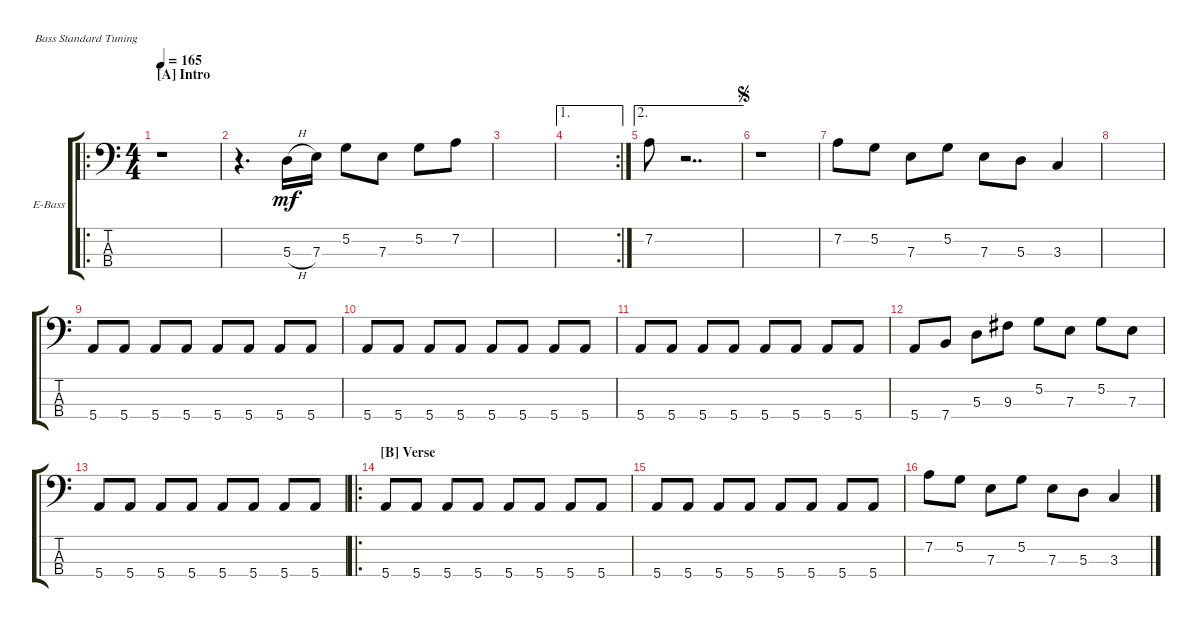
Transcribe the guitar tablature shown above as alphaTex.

\bracketExtendMode groupsimilarinstruments
\firstSystemTrackNameOrientation horizontal
\otherSystemsTrackNameOrientation horizontal
\track ("Bass 1" "E-Bass") {instrument acousticgrandpiano}
\staff {score tabs}
\tuning (G2 D2 A1 E1)
\displaytranspose 12
\ro
\ts (4 4)
\section ("A" "Intro")
\tempo 165
\clef f4
\ks c
r.1{dy mf instrument acousticgrandpiano} |
r.4{d} 5.3{h}.16 7.3.16 5.2.8 7.3.8 5.2.8 7.2.8 |
|
\ae 1
\rc 2
|
\ae 2
7.2.8 r.2{dd} |
\jump segno
r.1 |
7.2.8 5.2.8 7.3.8 5.2.8 7.3.8 5.3.8 3.3.4 |
|
5.4.8 5.4.8 5.4.8 5.4.8 5.4.8 5.4.8 5.4.8 5.4.8 |
5.4.8 5.4.8 5.4.8 5.4.8 5.4.8 5.4.8 5.4.8 5.4.8 |
5.4.8 5.4.8 5.4.8 5.4.8 5.4.8 5.4.8 5.4.8 5.4.8 |
5.4.8 7.4.8 5.3.8 9.3.8 5.2.8 7.3.8 5.2.8 7.3.8 |
5.4.8 5.4.8 5.4.8 5.4.8 5.4.8 5.4.8 5.4.8 5.4.8 |
\ro
\section ("B" "Verse")
5.4.8 5.4.8 5.4.8 5.4.8 5.4.8 5.4.8 5.4.8 5.4.8 |
5.4.8 5.4.8 5.4.8 5.4.8 5.4.8 5.4.8 5.4.8 5.4.8 |
7.2.8 5.2.8 7.3.8 5.2.8 7.3.8 5.3.8 3.3.4
